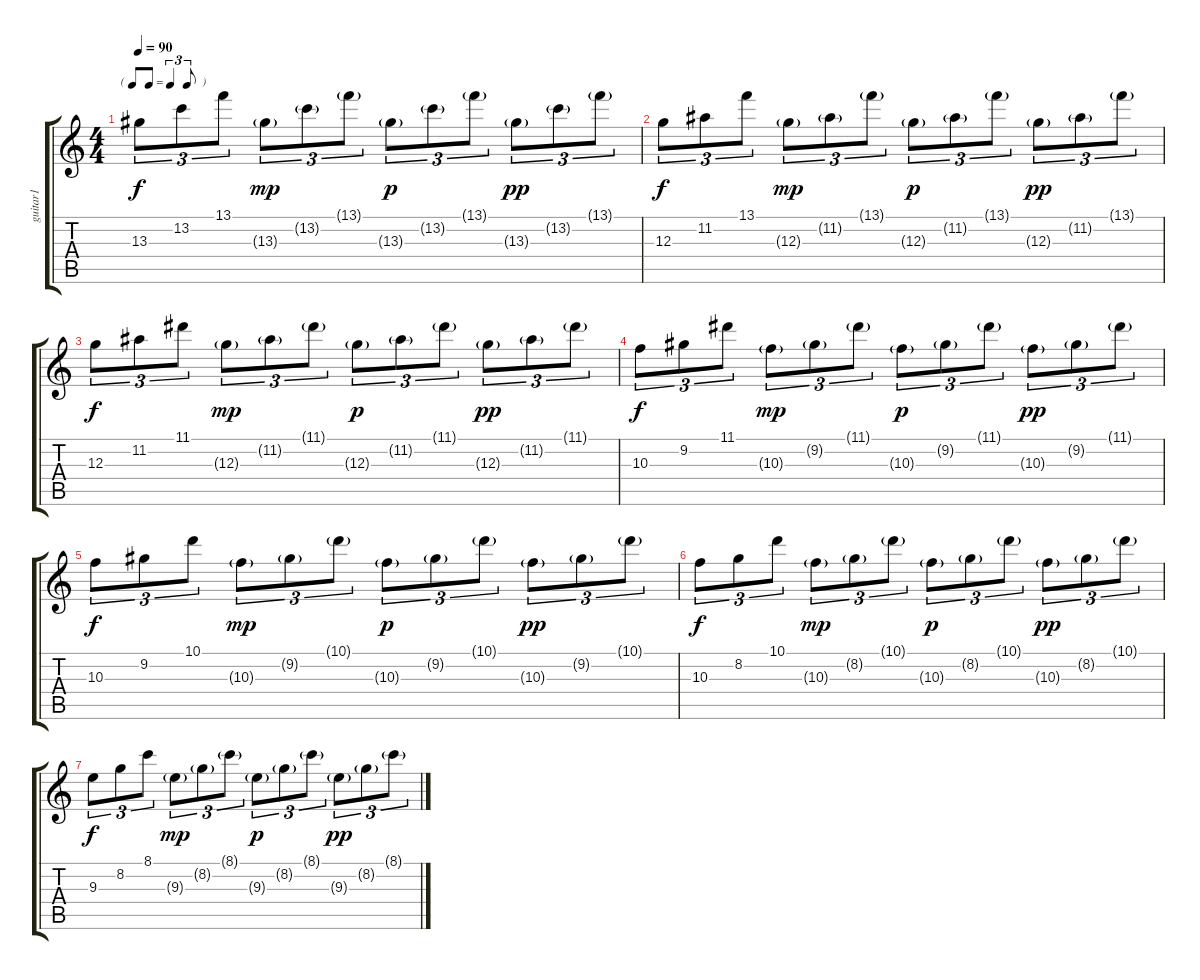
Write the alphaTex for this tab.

\track ("guitar1" "guitar1") {instrument electricguitarclean}
\staff {score tabs}
\tuning (E4 B3 G3 D3 A2 E2) {hide}
\ts (4 4)
\tf triplet8th
\tempo 90
\clef g2
\ks c
13.3.8{tu (3 2) dy f volume 5} 13.2.8{tu (3 2)} 13.1.8{tu (3 2)} 13.3{g}.8{tu (3 2) dy mp} 13.2{g}.8{tu (3 2)} 13.1{g}.8{tu (3 2)} 13.3{g}.8{tu (3 2) dy p} 13.2{g}.8{tu (3 2)} 13.1{g}.8{tu (3 2)} 13.3{g}.8{tu (3 2) dy pp} 13.2{g}.8{tu (3 2)} 13.1{g}.8{tu (3 2)} |
12.3.8{tu (3 2) dy f volume 4} 11.2.8{tu (3 2)} 13.1.8{tu (3 2)} 12.3{g}.8{tu (3 2) dy mp} 11.2{g}.8{tu (3 2)} 13.1{g}.8{tu (3 2)} 12.3{g}.8{tu (3 2) dy p} 11.2{g}.8{tu (3 2)} 13.1{g}.8{tu (3 2)} 12.3{g}.8{tu (3 2) dy pp} 11.2{g}.8{tu (3 2)} 13.1{g}.8{tu (3 2)} |
12.3.8{tu (3 2) dy f volume 3} 11.2.8{tu (3 2)} 11.1.8{tu (3 2)} 12.3{g}.8{tu (3 2) dy mp} 11.2{g}.8{tu (3 2)} 11.1{g}.8{tu (3 2)} 12.3{g}.8{tu (3 2) dy p} 11.2{g}.8{tu (3 2)} 11.1{g}.8{tu (3 2)} 12.3{g}.8{tu (3 2) dy pp} 11.2{g}.8{tu (3 2)} 11.1{g}.8{tu (3 2)} |
10.3.8{tu (3 2) dy f volume 2} 9.2.8{tu (3 2)} 11.1.8{tu (3 2)} 10.3{g}.8{tu (3 2) dy mp} 9.2{g}.8{tu (3 2)} 11.1{g}.8{tu (3 2)} 10.3{g}.8{tu (3 2) dy p} 9.2{g}.8{tu (3 2)} 11.1{g}.8{tu (3 2)} 10.3{g}.8{tu (3 2) dy pp} 9.2{g}.8{tu (3 2)} 11.1{g}.8{tu (3 2)} |
10.3.8{tu (3 2) dy f volume 1} 9.2.8{tu (3 2)} 10.1.8{tu (3 2)} 10.3{g}.8{tu (3 2) dy mp} 9.2{g}.8{tu (3 2)} 10.1{g}.8{tu (3 2)} 10.3{g}.8{tu (3 2) dy p} 9.2{g}.8{tu (3 2)} 10.1{g}.8{tu (3 2)} 10.3{g}.8{tu (3 2) dy pp} 9.2{g}.8{tu (3 2)} 10.1{g}.8{tu (3 2)} |
10.3.8{tu (3 2) dy f volume 0} 8.2.8{tu (3 2)} 10.1.8{tu (3 2)} 10.3{g}.8{tu (3 2) dy mp} 8.2{g}.8{tu (3 2)} 10.1{g}.8{tu (3 2)} 10.3{g}.8{tu (3 2) dy p} 8.2{g}.8{tu (3 2)} 10.1{g}.8{tu (3 2)} 10.3{g}.8{tu (3 2) dy pp} 8.2{g}.8{tu (3 2)} 10.1{g}.8{tu (3 2)} |
9.3.8{tu (3 2) dy f} 8.2.8{tu (3 2)} 8.1.8{tu (3 2)} 9.3{g}.8{tu (3 2) dy mp} 8.2{g}.8{tu (3 2)} 8.1{g}.8{tu (3 2)} 9.3{g}.8{tu (3 2) dy p} 8.2{g}.8{tu (3 2)} 8.1{g}.8{tu (3 2)} 9.3{g}.8{tu (3 2) dy pp} 8.2{g}.8{tu (3 2)} 8.1{g}.8{tu (3 2)}
